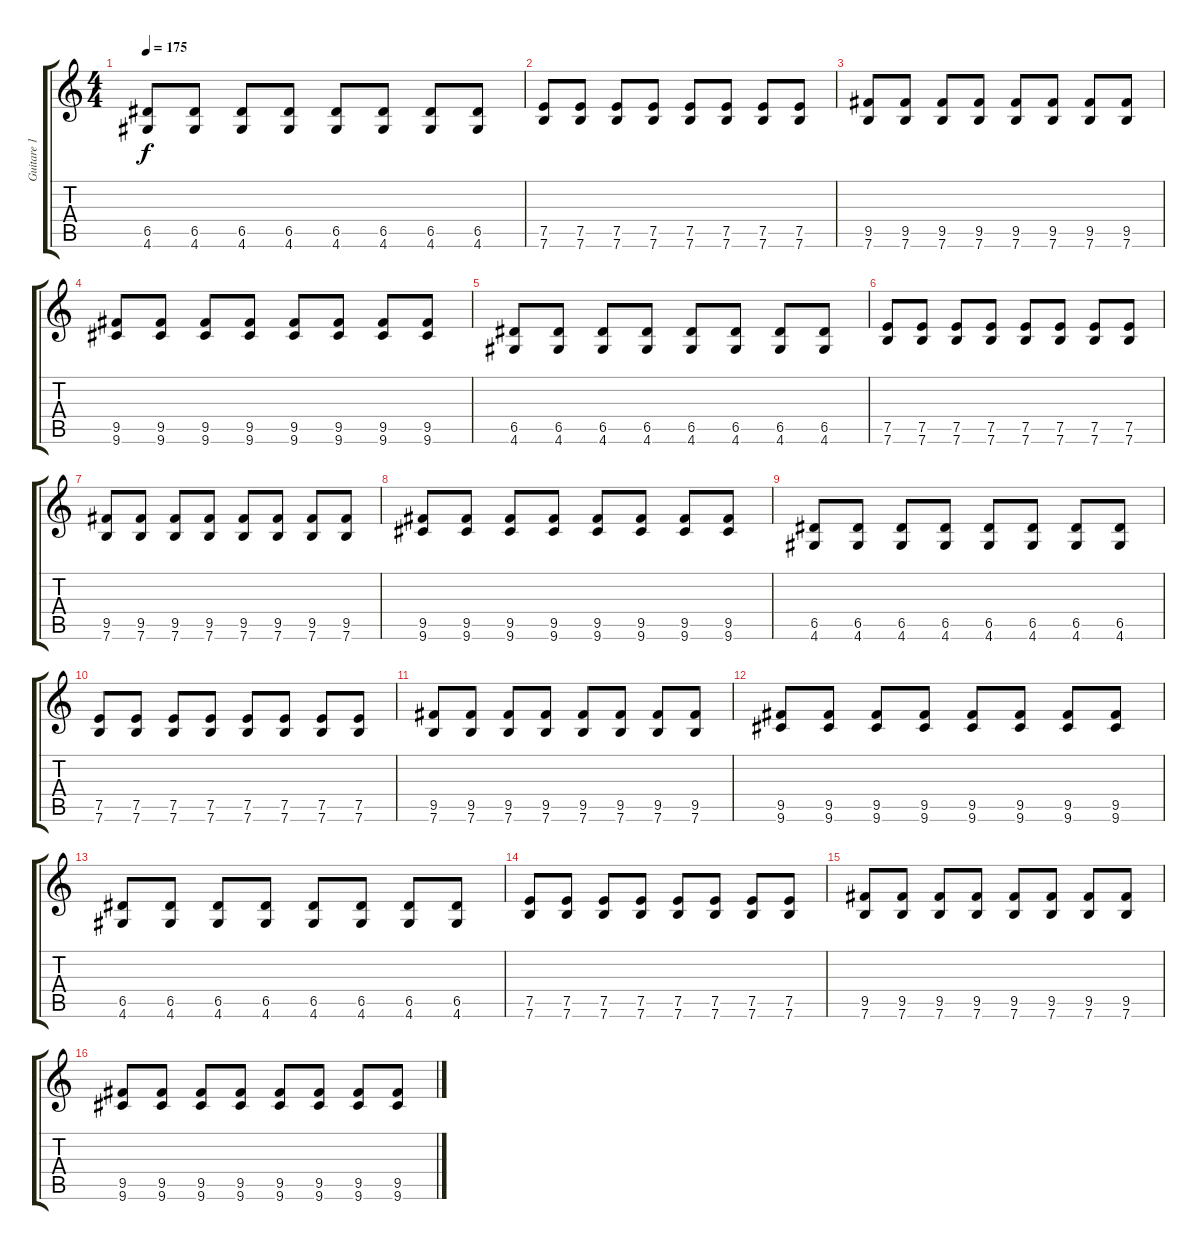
\track ("Guitare 1" "Guitare 1") {instrument distortionguitar}
\staff {score tabs}
\tuning (E4 B3 G3 D3 A2 E2) {hide}
\ts (4 4)
\tempo 175
\clef g2
\ks c
(6.5 4.6).8{dy f} (6.5 4.6).8 (6.5 4.6).8 (6.5 4.6).8 (6.5 4.6).8 (6.5 4.6).8 (6.5 4.6).8 (6.5 4.6).8 |
(7.5 7.6).8 (7.5 7.6).8 (7.5 7.6).8 (7.5 7.6).8 (7.5 7.6).8 (7.5 7.6).8 (7.5 7.6).8 (7.5 7.6).8 |
(9.5 7.6).8 (9.5 7.6).8 (9.5 7.6).8 (9.5 7.6).8 (9.5 7.6).8 (9.5 7.6).8 (9.5 7.6).8 (9.5 7.6).8 |
(9.5 9.6).8 (9.5 9.6).8 (9.5 9.6).8 (9.5 9.6).8 (9.5 9.6).8 (9.5 9.6).8 (9.5 9.6).8 (9.5 9.6).8 |
(6.5 4.6).8 (6.5 4.6).8 (6.5 4.6).8 (6.5 4.6).8 (6.5 4.6).8 (6.5 4.6).8 (6.5 4.6).8 (6.5 4.6).8 |
(7.5 7.6).8 (7.5 7.6).8 (7.5 7.6).8 (7.5 7.6).8 (7.5 7.6).8 (7.5 7.6).8 (7.5 7.6).8 (7.5 7.6).8 |
(9.5 7.6).8 (9.5 7.6).8 (9.5 7.6).8 (9.5 7.6).8 (9.5 7.6).8 (9.5 7.6).8 (9.5 7.6).8 (9.5 7.6).8 |
(9.5 9.6).8 (9.5 9.6).8 (9.5 9.6).8 (9.5 9.6).8 (9.5 9.6).8 (9.5 9.6).8 (9.5 9.6).8 (9.5 9.6).8 |
(6.5 4.6).8 (6.5 4.6).8 (6.5 4.6).8 (6.5 4.6).8 (6.5 4.6).8 (6.5 4.6).8 (6.5 4.6).8 (6.5 4.6).8 |
(7.5 7.6).8 (7.5 7.6).8 (7.5 7.6).8 (7.5 7.6).8 (7.5 7.6).8 (7.5 7.6).8 (7.5 7.6).8 (7.5 7.6).8 |
(9.5 7.6).8 (9.5 7.6).8 (9.5 7.6).8 (9.5 7.6).8 (9.5 7.6).8 (9.5 7.6).8 (9.5 7.6).8 (9.5 7.6).8 |
(9.5 9.6).8 (9.5 9.6).8 (9.5 9.6).8 (9.5 9.6).8 (9.5 9.6).8 (9.5 9.6).8 (9.5 9.6).8 (9.5 9.6).8 |
(6.5 4.6).8 (6.5 4.6).8 (6.5 4.6).8 (6.5 4.6).8 (6.5 4.6).8 (6.5 4.6).8 (6.5 4.6).8 (6.5 4.6).8 |
(7.5 7.6).8 (7.5 7.6).8 (7.5 7.6).8 (7.5 7.6).8 (7.5 7.6).8 (7.5 7.6).8 (7.5 7.6).8 (7.5 7.6).8 |
(9.5 7.6).8 (9.5 7.6).8 (9.5 7.6).8 (9.5 7.6).8 (9.5 7.6).8 (9.5 7.6).8 (9.5 7.6).8 (9.5 7.6).8 |
(9.5 9.6).8 (9.5 9.6).8 (9.5 9.6).8 (9.5 9.6).8 (9.5 9.6).8 (9.5 9.6).8 (9.5 9.6).8 (9.5 9.6).8
